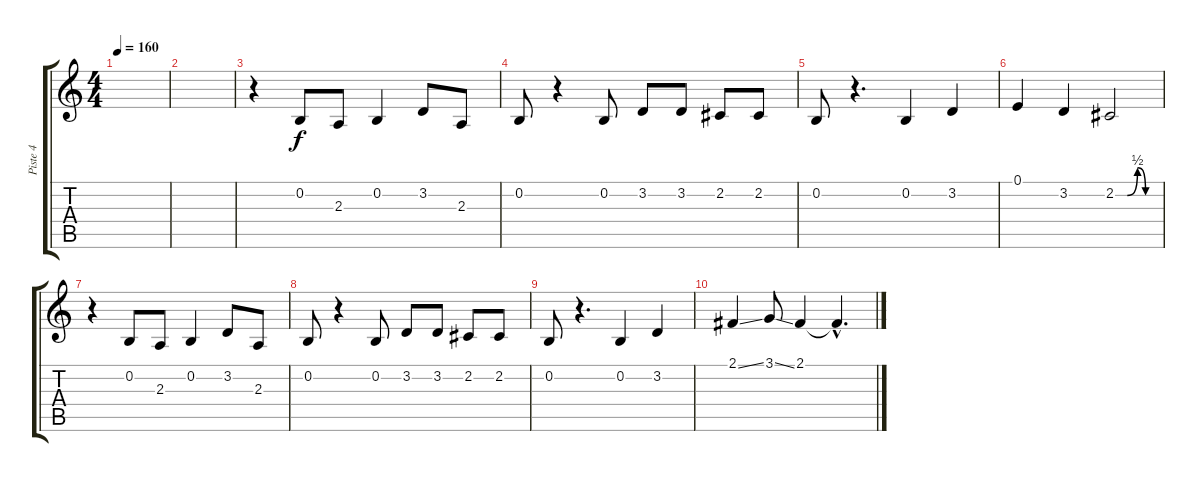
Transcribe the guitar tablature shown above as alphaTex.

\track ("Piste 4" "Piste 4") {instrument oboe}
\staff {score tabs}
\tuning (E4 B3 G3 D3 A2 E2) {hide}
\ts (4 4)
\tempo 160
\clef g2
\ks c
|
|
r.4 0.2.8 2.3.8 0.2.4 3.2.8 2.3.8 |
0.2.8 r.4 0.2.8 3.2.8 3.2.8 2.2.8 2.2.8 |
0.2.8 r.4{d} 0.2.4 3.2.4 |
0.1.4 3.2.4 2.2{be (custom 0 0 16 0 30 2 41 0 60 0)}.2 |
r.4 0.2.8 2.3.8 0.2.4 3.2.8 2.3.8 |
0.2.8 r.4 0.2.8 3.2.8 3.2.8 2.2.8 2.2.8 |
0.2.8 r.4{d} 0.2.4 3.2.4 |
2.1{ss}.4 3.1{ss}.8 2.1.4 2.1{hac t}.4{d}
